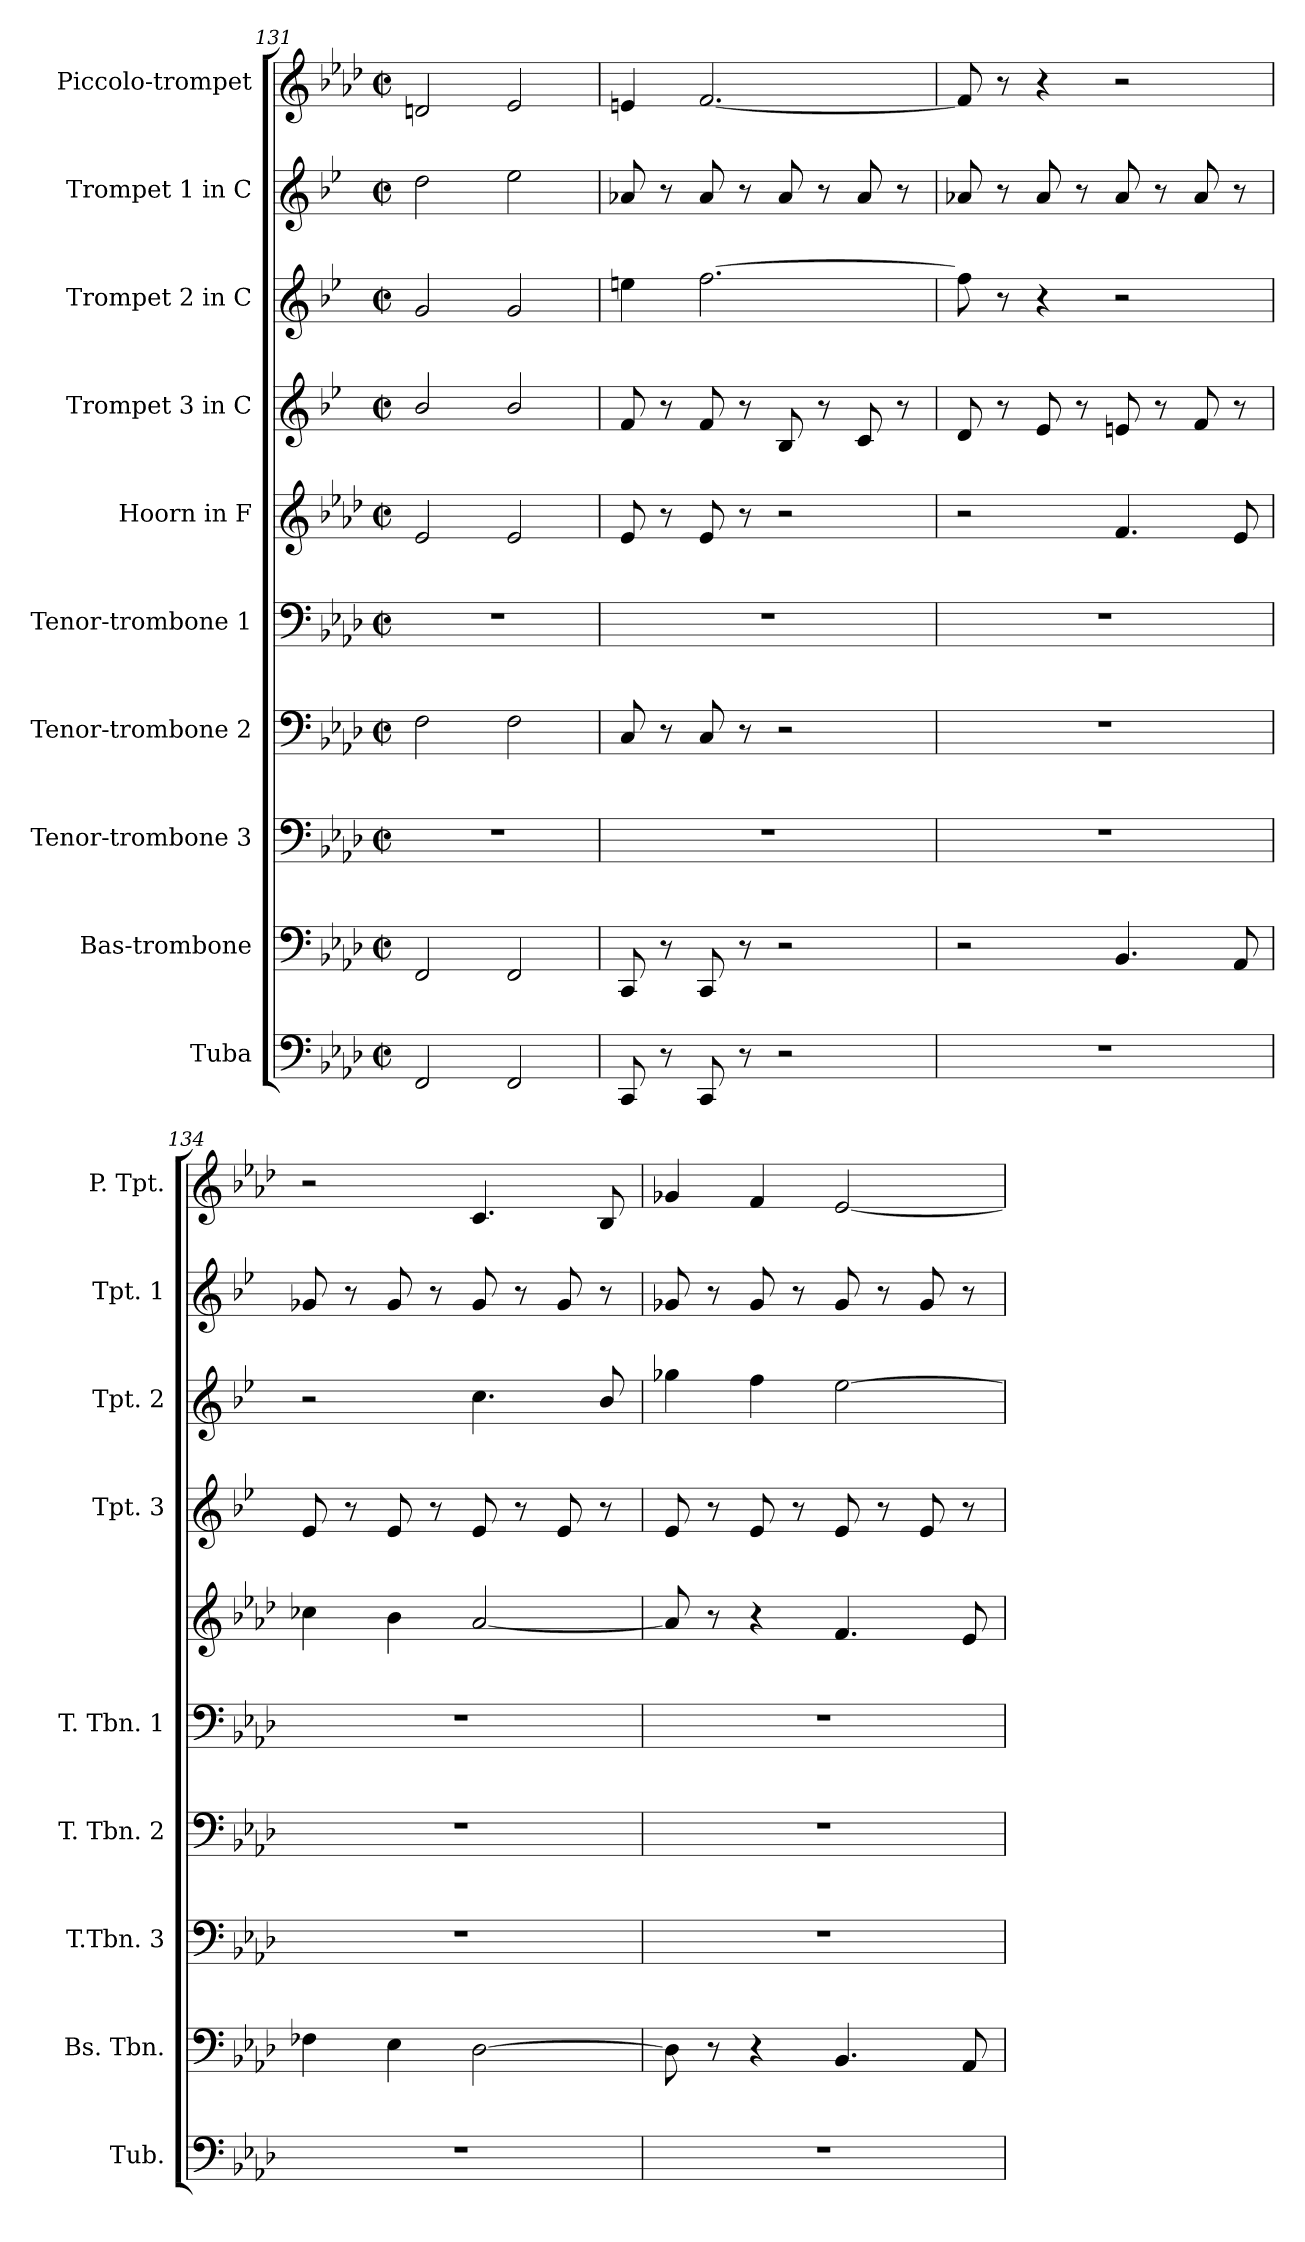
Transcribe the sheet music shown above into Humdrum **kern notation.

**kern	**kern	**kern	**kern	**kern	**kern	**kern	**kern	**kern	**kern
*part10	*part9	*part8	*part7	*part6	*part5	*part4	*part3	*part2	*part1
*staff10	*staff9	*staff8	*staff7	*staff6	*staff5	*staff4	*staff3	*staff2	*staff1
*I"Tuba	*I"Bas-trombone	*I"Tenor-trombone 3	*I"Tenor-trombone 2	*I"Tenor-trombone 1	*I"Hoorn in F	*I"Trompet 3 in C	*I"Trompet 2 in C	*I"Trompet 1 in C	*I"Piccolo-trompet
*I'Tub.	*I'Bs. Tbn.	*I'T.Tbn. 3	*I'T. Tbn. 2	*I'T. Tbn. 1	*	*I'Tpt. 3	*I'Tpt. 2	*I'Tpt. 1	*I'P. Tpt.
*clefF4	*clefF4	*clefF4	*clefF4	*clefF4	*clefG2	*clefG2	*clefG2	*clefG2	*clefG2
*	*	*	*	*	*ITrd4c7	*ITrd1c2	*ITrd1c2	*ITrd1c2	*ITrd-6c-10
*k[b-e-a-d-]	*k[b-e-a-d-]	*k[b-e-a-d-]	*k[b-e-a-d-]	*k[b-e-a-d-]	*k[b-e-a-d-g-]	*k[b-e-a-d-]	*k[b-e-a-d-]	*k[b-e-a-d-]	*k[b-e-a-d-g-c-]
*M2/2	*M2/2	*M2/2	*M2/2	*M2/2	*M2/2	*M2/2	*M2/2	*M2/2	*M2/2
*met(c|)	*met(c|)	*met(c|)	*met(c|)	*met(c|)	*met(c|)	*met(c|)	*met(c|)	*met(c|)	*met(c|)
=131	=131	=131	=131	=131	=131	=131	=131	=131	=131
2FF/	2FF/	1r	2F\	1r	2A-/	2a-/	2f/	2cc\	2ccn/
2FF/	2FF/	.	2F\	.	2A-/	2a-/	2f/	2dd-\	2dd-/
=132	=132	=132	=132	=132	=132	=132	=132	=132	=132
8CC/	8CC/	1r	8C/	1r	8A-/	8e-/	4ddn\	8g-X/	4ddn/
8r	8r	.	8r	.	8r	8r	.	8r	.
8CC/	8CC/	.	8C/	.	8A-/	8e-/	[2.ee-\	8g-/	[2.ee-/
8r	8r	.	8r	.	8r	8r	.	8r	.
2r	2r	.	2r	.	2r	8A-/	.	8g-/	.
.	.	.	.	.	.	8r	.	8r	.
.	.	.	.	.	.	8B-/	.	8g-/	.
.	.	.	.	.	.	8r	.	8r	.
=133	=133	=133	=133	=133	=133	=133	=133	=133	=133
1r	2r	1r	1r	1r	2r	8c/	8ee-\]	8g-X/	8ee-/]
.	.	.	.	.	.	8r	8r	8r	8r
.	.	.	.	.	.	8d-/	4r	8g-/	4r
.	.	.	.	.	.	8r	.	8r	.
.	4.BB-/	.	.	.	4.B-/	8dn/	2r	8g-/	2r
.	.	.	.	.	.	8r	.	8r	.
.	.	.	.	.	.	8e-/	.	8g-/	.
.	8AA-/	.	.	.	8A-/	8r	.	8r	.
=134	=134	=134	=134	=134	=134	=134	=134	=134	=134
1r	4F-X\	1r	1r	1r	4f-X\	8d-/	2r	8f-X/	2r
.	.	.	.	.	.	8r	.	8r	.
.	4E-\	.	.	.	4e-\	8d-/	.	8f-/	.
.	.	.	.	.	.	8r	.	8r	.
.	[2D-\	.	.	.	[2d-/	8d-/	4.b-\	8f-/	4.b-/
.	.	.	.	.	.	8r	.	8r	.
.	.	.	.	.	.	8d-/	.	8f-/	.
.	.	.	.	.	.	8r	8a-/	8r	8a-/
=135	=135	=135	=135	=135	=135	=135	=135	=135	=135
1r	8D-\]	1r	1r	1r	8d-/]	8d-/	4ff-X\	8f-X/	4ff-X/
.	8r	.	.	.	8r	8r	.	8r	.
.	4r	.	.	.	4r	8d-/	4ee-\	8f-/	4ee-/
.	.	.	.	.	.	8r	.	8r	.
.	4.BB-/	.	.	.	4.B-/	8d-/	[2dd-\	8f-/	[2dd-/
.	.	.	.	.	.	8r	.	8r	.
.	.	.	.	.	.	8d-/	.	8f-/	.
.	8AA-/	.	.	.	8A-/	8r	.	8r	.
=	=	=	=	=	=	=	=	=	=
*-	*-	*-	*-	*-	*-	*-	*-	*-	*-
